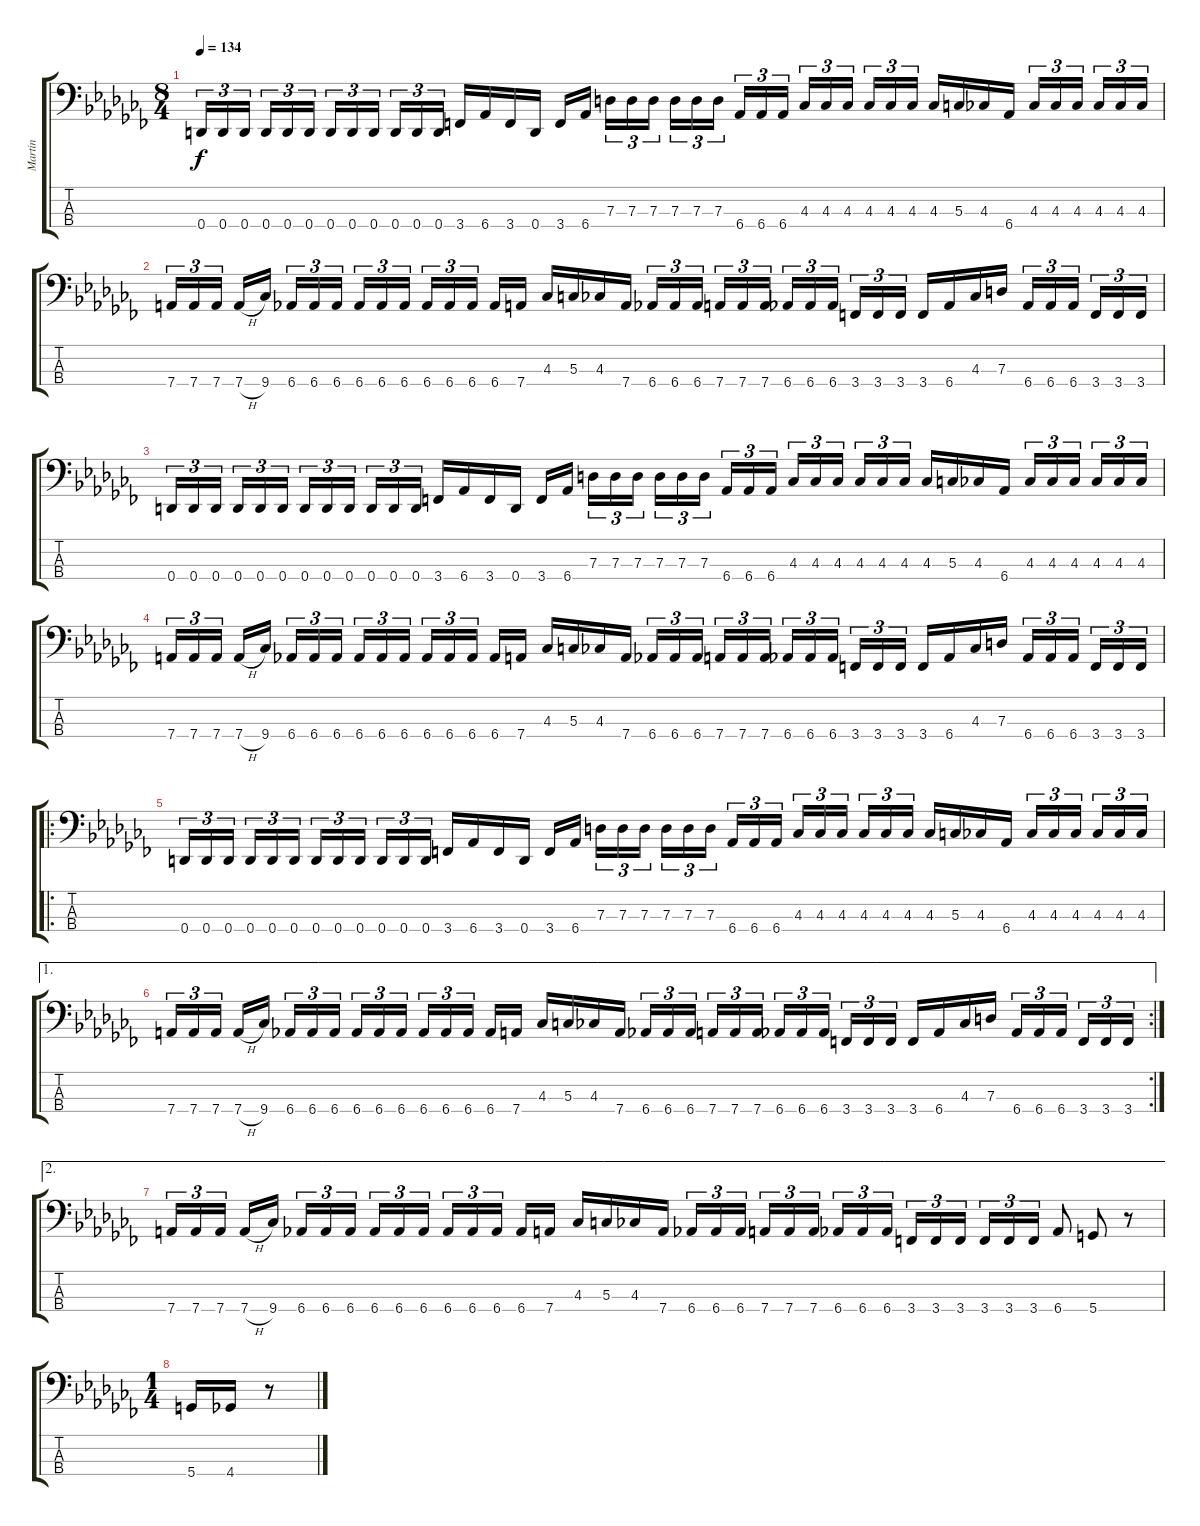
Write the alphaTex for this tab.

\track ("Martin" "Martin") {instrument electricbassfinger}
\staff {score tabs}
\tuning (F2 C2 G1 D1) {hide}
\ts (8 4)
\tempo 134
\clef f4
\ks cb
0.4.16{tu (3 2) dy f} 0.4.16{tu (3 2)} 0.4.16{tu (3 2) beam splitsecondary} 0.4.16{tu (3 2)} 0.4.16{tu (3 2)} 0.4.16{tu (3 2)} 0.4.16{tu (3 2)} 0.4.16{tu (3 2)} 0.4.16{tu (3 2) beam splitsecondary} 0.4.16{tu (3 2)} 0.4.16{tu (3 2)} 0.4.16{tu (3 2)} 3.4.16 6.4.16 3.4.16 0.4.16 3.4.16 6.4.16{beam splitsecondary} 7.3.16{tu (3 2)} 7.3.16{tu (3 2)} 7.3.16{tu (3 2)} 7.3.16{tu (3 2)} 7.3.16{tu (3 2)} 7.3.16{tu (3 2) beam splitsecondary} 6.4.16{tu (3 2)} 6.4.16{tu (3 2)} 6.4.16{tu (3 2)} 4.3.16{tu (3 2)} 4.3.16{tu (3 2)} 4.3.16{tu (3 2) beam splitsecondary} 4.3.16{tu (3 2)} 4.3.16{tu (3 2)} 4.3.16{tu (3 2)} 4.3.16 5.3.16 4.3.16 6.4.16 4.3.16{tu (3 2)} 4.3.16{tu (3 2)} 4.3.16{tu (3 2) beam splitsecondary} 4.3.16{tu (3 2)} 4.3.16{tu (3 2)} 4.3.16{tu (3 2)} |
7.4.16{tu (3 2)} 7.4.16{tu (3 2)} 7.4.16{tu (3 2) beam splitsecondary} 7.4{h}.16 9.4.16 6.4.16{tu (3 2)} 6.4.16{tu (3 2)} 6.4.16{tu (3 2) beam splitsecondary} 6.4.16{tu (3 2)} 6.4.16{tu (3 2)} 6.4.16{tu (3 2)} 6.4.16{tu (3 2)} 6.4.16{tu (3 2)} 6.4.16{tu (3 2) beam splitsecondary} 6.4.16 7.4.16 4.3.16 5.3.16 4.3.16 7.4.16 6.4.16{tu (3 2)} 6.4.16{tu (3 2)} 6.4.16{tu (3 2) beam splitsecondary} 7.4.16{tu (3 2)} 7.4.16{tu (3 2)} 7.4.16{tu (3 2)} 6.4.16{tu (3 2)} 6.4.16{tu (3 2)} 6.4.16{tu (3 2) beam splitsecondary} 3.4.16{tu (3 2)} 3.4.16{tu (3 2)} 3.4.16{tu (3 2)} 3.4.16 6.4.16 4.3.16 7.3.16 6.4.16{tu (3 2)} 6.4.16{tu (3 2)} 6.4.16{tu (3 2) beam splitsecondary} 3.4.16{tu (3 2)} 3.4.16{tu (3 2)} 3.4.16{tu (3 2)} |
0.4.16{tu (3 2)} 0.4.16{tu (3 2)} 0.4.16{tu (3 2) beam splitsecondary} 0.4.16{tu (3 2)} 0.4.16{tu (3 2)} 0.4.16{tu (3 2)} 0.4.16{tu (3 2)} 0.4.16{tu (3 2)} 0.4.16{tu (3 2) beam splitsecondary} 0.4.16{tu (3 2)} 0.4.16{tu (3 2)} 0.4.16{tu (3 2)} 3.4.16 6.4.16 3.4.16 0.4.16 3.4.16 6.4.16{beam splitsecondary} 7.3.16{tu (3 2)} 7.3.16{tu (3 2)} 7.3.16{tu (3 2)} 7.3.16{tu (3 2)} 7.3.16{tu (3 2)} 7.3.16{tu (3 2) beam splitsecondary} 6.4.16{tu (3 2)} 6.4.16{tu (3 2)} 6.4.16{tu (3 2)} 4.3.16{tu (3 2)} 4.3.16{tu (3 2)} 4.3.16{tu (3 2) beam splitsecondary} 4.3.16{tu (3 2)} 4.3.16{tu (3 2)} 4.3.16{tu (3 2)} 4.3.16 5.3.16 4.3.16 6.4.16 4.3.16{tu (3 2)} 4.3.16{tu (3 2)} 4.3.16{tu (3 2) beam splitsecondary} 4.3.16{tu (3 2)} 4.3.16{tu (3 2)} 4.3.16{tu (3 2)} |
7.4.16{tu (3 2)} 7.4.16{tu (3 2)} 7.4.16{tu (3 2) beam splitsecondary} 7.4{h}.16 9.4.16 6.4.16{tu (3 2)} 6.4.16{tu (3 2)} 6.4.16{tu (3 2) beam splitsecondary} 6.4.16{tu (3 2)} 6.4.16{tu (3 2)} 6.4.16{tu (3 2)} 6.4.16{tu (3 2)} 6.4.16{tu (3 2)} 6.4.16{tu (3 2) beam splitsecondary} 6.4.16 7.4.16 4.3.16 5.3.16 4.3.16 7.4.16 6.4.16{tu (3 2)} 6.4.16{tu (3 2)} 6.4.16{tu (3 2) beam splitsecondary} 7.4.16{tu (3 2)} 7.4.16{tu (3 2)} 7.4.16{tu (3 2)} 6.4.16{tu (3 2)} 6.4.16{tu (3 2)} 6.4.16{tu (3 2) beam splitsecondary} 3.4.16{tu (3 2)} 3.4.16{tu (3 2)} 3.4.16{tu (3 2)} 3.4.16 6.4.16 4.3.16 7.3.16 6.4.16{tu (3 2)} 6.4.16{tu (3 2)} 6.4.16{tu (3 2) beam splitsecondary} 3.4.16{tu (3 2)} 3.4.16{tu (3 2)} 3.4.16{tu (3 2)} |
\ro
0.4.16{tu (3 2)} 0.4.16{tu (3 2)} 0.4.16{tu (3 2) beam splitsecondary} 0.4.16{tu (3 2)} 0.4.16{tu (3 2)} 0.4.16{tu (3 2)} 0.4.16{tu (3 2)} 0.4.16{tu (3 2)} 0.4.16{tu (3 2) beam splitsecondary} 0.4.16{tu (3 2)} 0.4.16{tu (3 2)} 0.4.16{tu (3 2)} 3.4.16 6.4.16 3.4.16 0.4.16 3.4.16 6.4.16{beam splitsecondary} 7.3.16{tu (3 2)} 7.3.16{tu (3 2)} 7.3.16{tu (3 2)} 7.3.16{tu (3 2)} 7.3.16{tu (3 2)} 7.3.16{tu (3 2) beam splitsecondary} 6.4.16{tu (3 2)} 6.4.16{tu (3 2)} 6.4.16{tu (3 2)} 4.3.16{tu (3 2)} 4.3.16{tu (3 2)} 4.3.16{tu (3 2) beam splitsecondary} 4.3.16{tu (3 2)} 4.3.16{tu (3 2)} 4.3.16{tu (3 2)} 4.3.16 5.3.16 4.3.16 6.4.16 4.3.16{tu (3 2)} 4.3.16{tu (3 2)} 4.3.16{tu (3 2) beam splitsecondary} 4.3.16{tu (3 2)} 4.3.16{tu (3 2)} 4.3.16{tu (3 2)} |
\ae 1
\rc 2
7.4.16{tu (3 2)} 7.4.16{tu (3 2)} 7.4.16{tu (3 2) beam splitsecondary} 7.4{h}.16 9.4.16 6.4.16{tu (3 2)} 6.4.16{tu (3 2)} 6.4.16{tu (3 2) beam splitsecondary} 6.4.16{tu (3 2)} 6.4.16{tu (3 2)} 6.4.16{tu (3 2)} 6.4.16{tu (3 2)} 6.4.16{tu (3 2)} 6.4.16{tu (3 2) beam splitsecondary} 6.4.16 7.4.16 4.3.16 5.3.16 4.3.16 7.4.16 6.4.16{tu (3 2)} 6.4.16{tu (3 2)} 6.4.16{tu (3 2) beam splitsecondary} 7.4.16{tu (3 2)} 7.4.16{tu (3 2)} 7.4.16{tu (3 2)} 6.4.16{tu (3 2)} 6.4.16{tu (3 2)} 6.4.16{tu (3 2) beam splitsecondary} 3.4.16{tu (3 2)} 3.4.16{tu (3 2)} 3.4.16{tu (3 2)} 3.4.16 6.4.16 4.3.16 7.3.16 6.4.16{tu (3 2)} 6.4.16{tu (3 2)} 6.4.16{tu (3 2) beam splitsecondary} 3.4.16{tu (3 2)} 3.4.16{tu (3 2)} 3.4.16{tu (3 2)} |
\ae 2
7.4.16{tu (3 2)} 7.4.16{tu (3 2)} 7.4.16{tu (3 2) beam splitsecondary} 7.4{h}.16 9.4.16 6.4.16{tu (3 2)} 6.4.16{tu (3 2)} 6.4.16{tu (3 2) beam splitsecondary} 6.4.16{tu (3 2)} 6.4.16{tu (3 2)} 6.4.16{tu (3 2)} 6.4.16{tu (3 2)} 6.4.16{tu (3 2)} 6.4.16{tu (3 2) beam splitsecondary} 6.4.16 7.4.16 4.3.16 5.3.16 4.3.16 7.4.16 6.4.16{tu (3 2)} 6.4.16{tu (3 2)} 6.4.16{tu (3 2) beam splitsecondary} 7.4.16{tu (3 2)} 7.4.16{tu (3 2)} 7.4.16{tu (3 2)} 6.4.16{tu (3 2)} 6.4.16{tu (3 2)} 6.4.16{tu (3 2) beam splitsecondary} 3.4.16{tu (3 2)} 3.4.16{tu (3 2)} 3.4.16{tu (3 2)} 3.4.16{tu (3 2)} 3.4.16{tu (3 2)} 3.4.16{tu (3 2)} 6.4.8 5.4.8 r.8 |
\ts (1 4)
5.4.16 4.4.16 r.8
